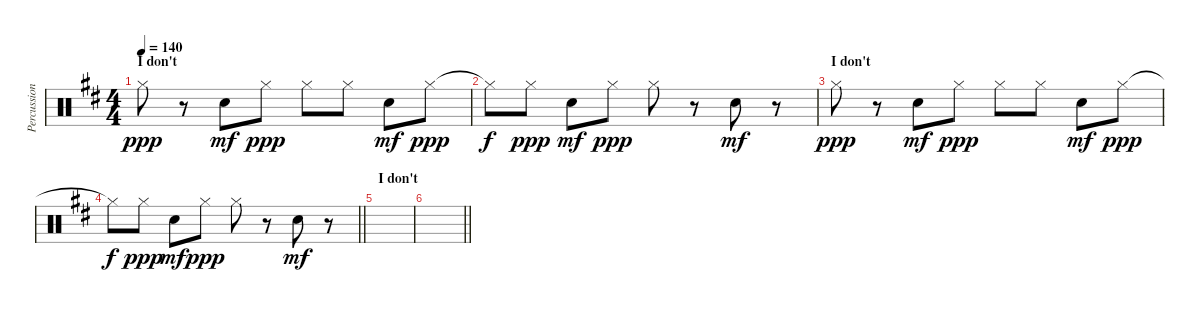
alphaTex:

\track ("Percussion" "Percussion") {instrument percussion}
\staff {score}
\articulation defaults
\ts (4 4)
\section ("" "I don't")
\tempo 140
\clef neutral
\ks bminor "Hi-Hat (closed)".8{dy ppp}
r.8 "Snare (hit) 2".8{dy mf} "Hi-Hat (closed)".8{dy ppp} "Hi-Hat (closed)".8 "Hi-Hat (closed)".8 "Snare (hit) 2".8{dy mf} "Hi-Hat (closed)".8{dy ppp} |
"Hi-Hat (closed)"{t}.8{dy f} "Hi-Hat (closed)".8{dy ppp} "Snare (hit) 2".8{dy mf} "Hi-Hat (closed)".8{dy ppp} "Hi-Hat (closed)".8 r.8 "Snare (hit) 2".8{dy mf} r.8 |
\section ("" "I don't")
"Hi-Hat (closed)".8{dy ppp} r.8 "Snare (hit) 2".8{dy mf} "Hi-Hat (closed)".8{dy ppp} "Hi-Hat (closed)".8 "Hi-Hat (closed)".8 "Snare (hit) 2".8{dy mf} "Hi-Hat (closed)".8{dy ppp} |
\barLineRight lightlight "Hi-Hat (closed)"{t}.8{dy f} "Hi-Hat (closed)".8{dy ppp} "Snare (hit) 2".8{dy mf} "Hi-Hat (closed)".8{dy ppp} "Hi-Hat (closed)".8
r.8 "Snare (hit) 2".8{dy mf} r.8 |
\section ("" "I don't")
|
\barLineRight lightlight
